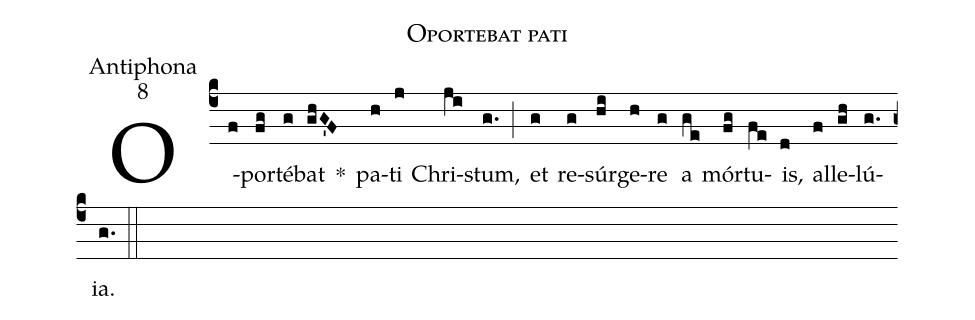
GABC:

name:Oportebat pati;
office-part:Antiphona;
mode:8;
%%
(c4) O(f)por(fg)té(g)bat(ghG'F) *() pa(h)ti(j) Chri(ji)stum,(g.) (;) et(g) re(g)súr(hi)ge(h)re(g) a(ge) mór(fg)tu(fe)is,(d) al(f)le(gh)lú(g.)ia.(g.) (::)
